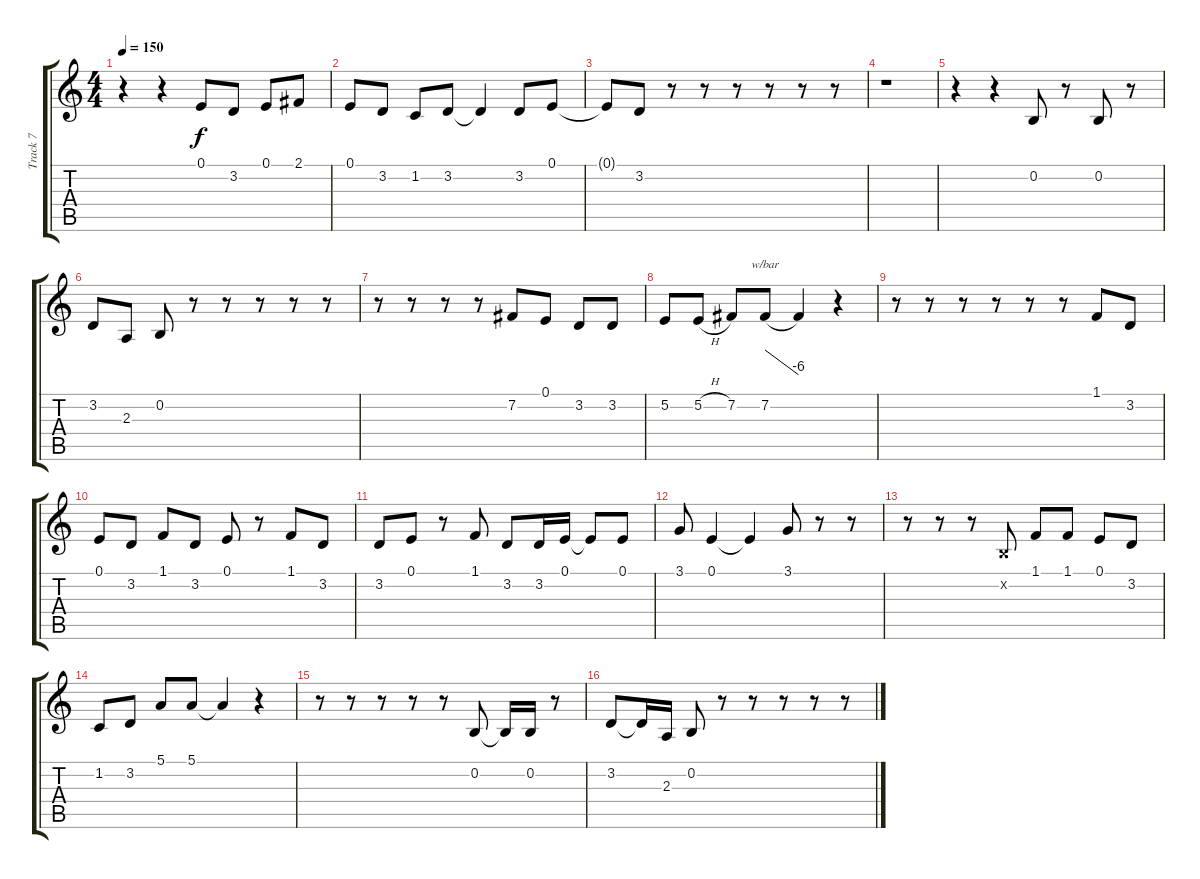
\track ("Track 7" "Track 7") {instrument tenorsax}
\staff {score tabs}
\tuning (E4 B3 G3 D3 A2 E2) {hide}
\ts (4 4)
\tempo 150
\clef g2
\ks c
r.4{dy f} r.4 0.1.8 3.2.8 0.1.8 2.1.8 |
0.1.8 3.2.8 1.2.8 3.2.8 3.2{t}.4 3.2.8 0.1.8 |
0.1{t}.8 3.2.8 r.8 r.8 r.8 r.8 r.8 r.8 |
r.1 |
r.4 r.4 0.2.8 r.8 0.2.8 r.8 |
3.2.8 2.3.8 0.2.8 r.8 r.8 r.8 r.8 r.8 |
r.8 r.8 r.8 r.8 7.2.8 0.1.8 3.2.8 3.2.8 |
5.2.8 5.2{h}.8 7.2.8 7.2.8{tbe (dive default 45 0 60 -24)} 7.2{t}.4 r.4 |
r.8 r.8 r.8 r.8 r.8 r.8 1.1.8 3.2.8 |
0.1.8 3.2.8 1.1.8 3.2.8 0.1.8 r.8 1.1.8 3.2.8 |
3.2.8 0.1.8 r.8 1.1.8 3.2.8 3.2.16 0.1.16 0.1{t}.8 0.1.8 |
3.1.8 0.1.4 0.1{t}.4 3.1.8 r.8 r.8 |
r.8 r.8 r.8 0.2{x}.8 1.1.8 1.1.8 0.1.8 3.2.8 |
1.2.8 3.2.8 5.1.8 5.1.8 5.1{t}.4 r.4 |
r.8 r.8 r.8 r.8 r.8 0.2.8 0.2{t}.16 0.2.16 r.8 |
3.2.8 3.2{t}.16 2.3.16 0.2.8 r.8 r.8 r.8 r.8 r.8
